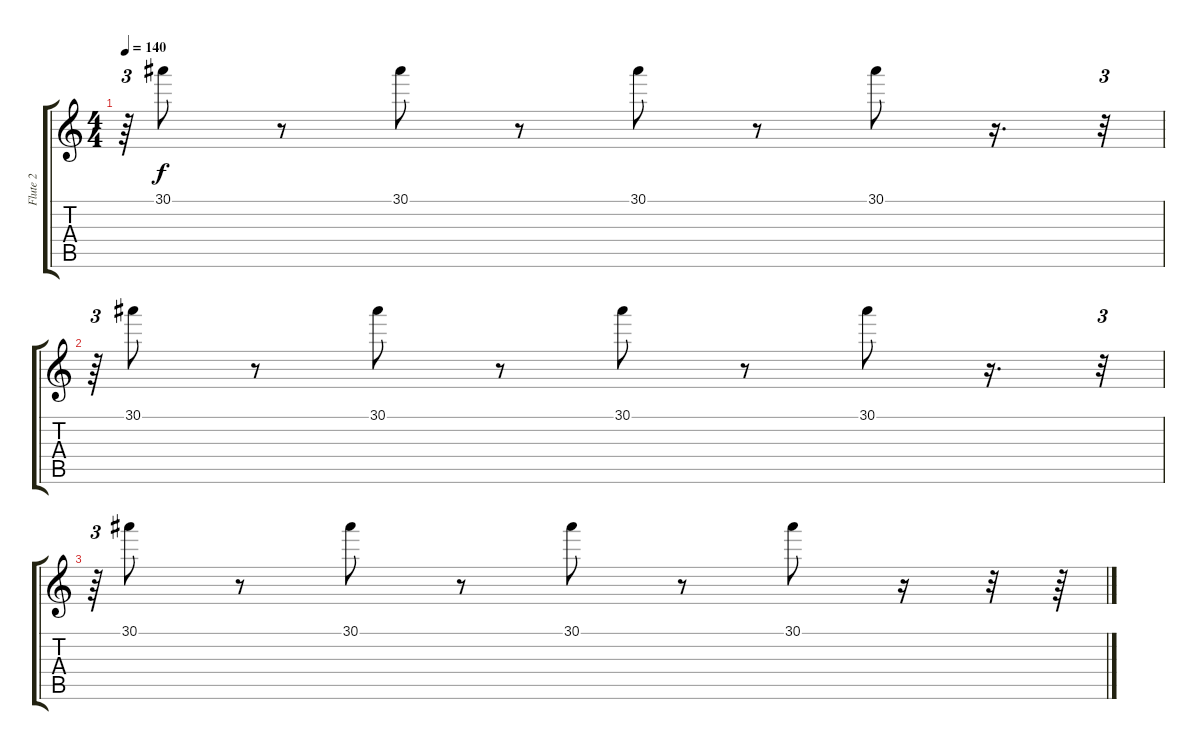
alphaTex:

\track ("Flute 2" "Flute 2") {instrument flute}
\staff {score tabs}
\tuning (E4 B3 G3 D3 A2 E2) {hide}
\ts (4 4)
\tempo 140
\clef g2
\ks c
r.64{tu (3 2) dy f} 30.1.8 r.8 30.1.8 r.8 30.1.8 r.8 30.1.8 r.16{d} r.32{tu (3 2)} |
r.64{tu (3 2)} 30.1.8 r.8 30.1.8 r.8 30.1.8 r.8 30.1.8 r.16{d} r.32{tu (3 2)} |
r.64{tu (3 2)} 30.1.8 r.8 30.1.8 r.8 30.1.8 r.8 30.1.8 r.16 r.32 r.64
